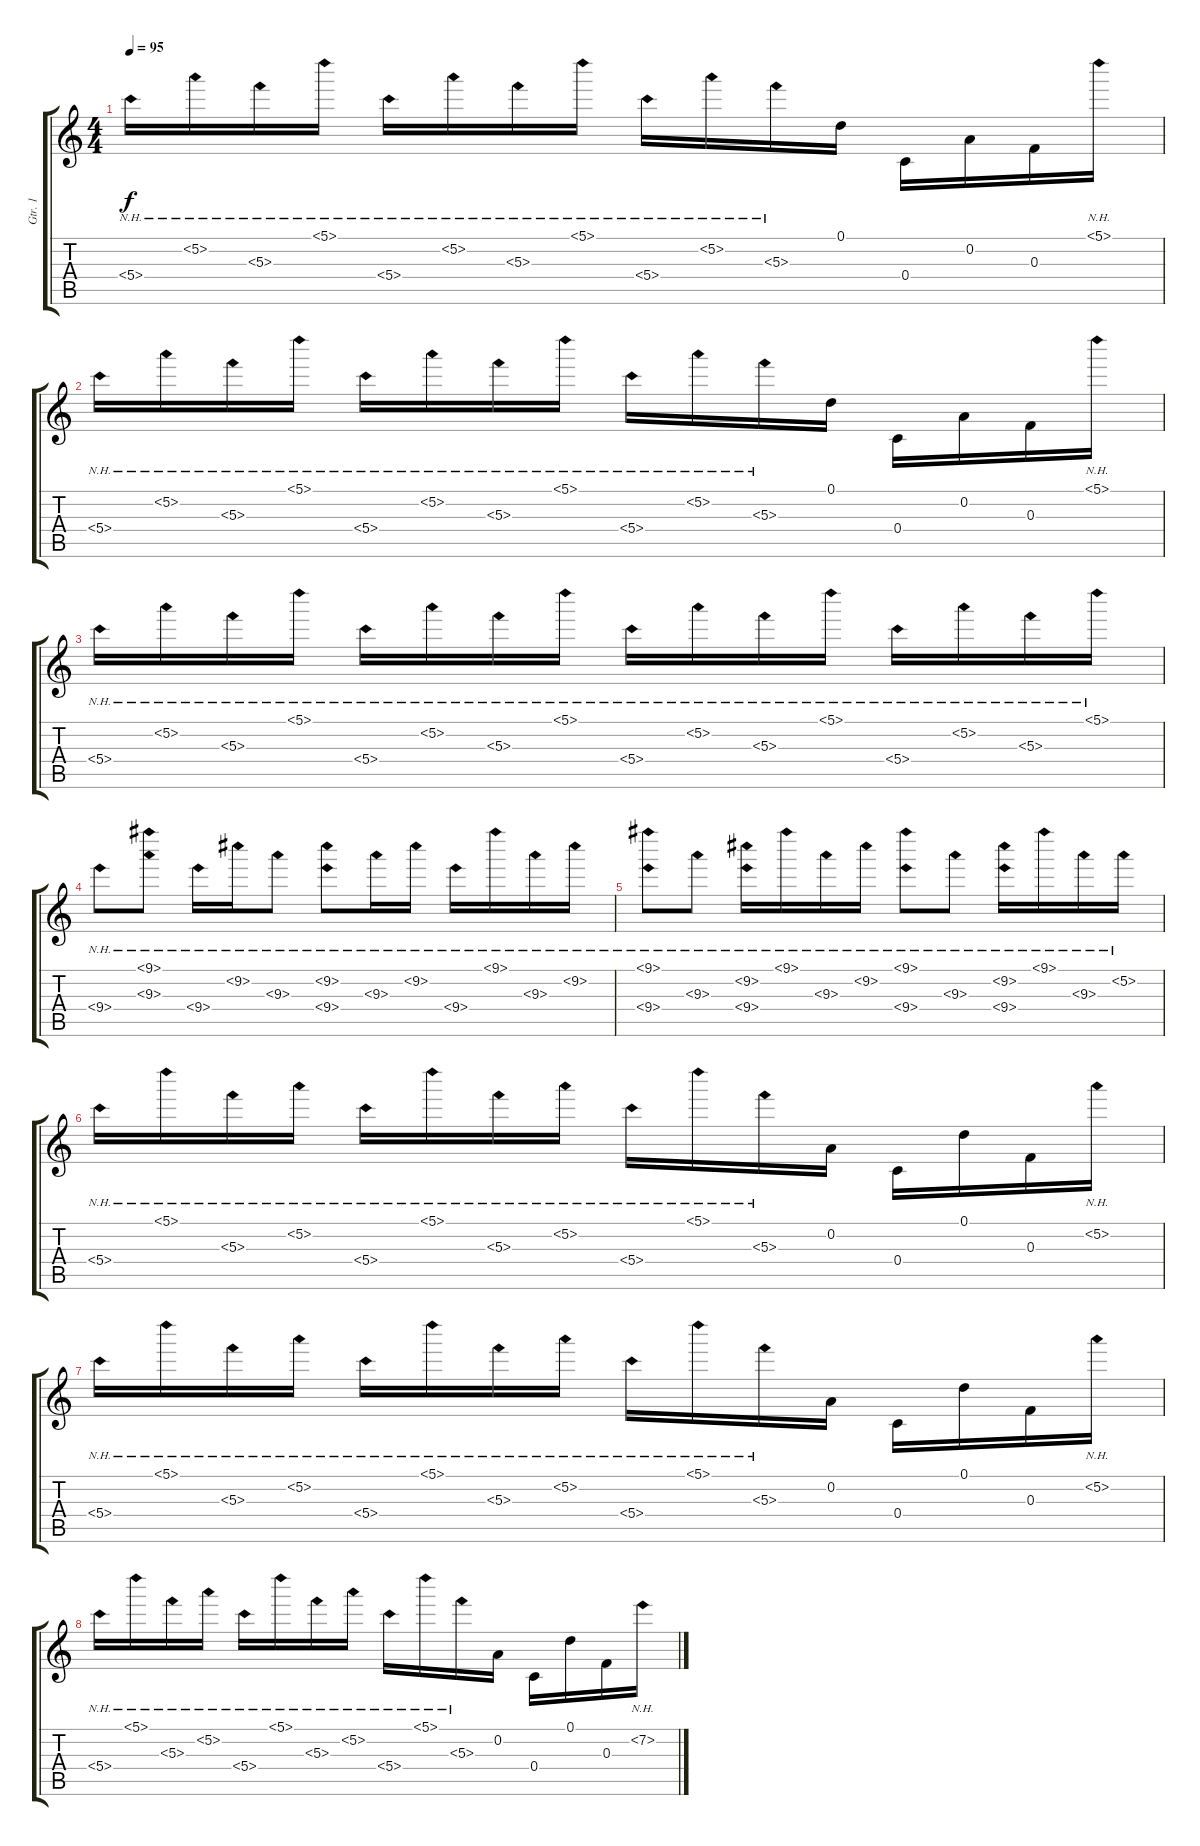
\track ("Gtr. 1" "Gtr. 1") {instrument acousticguitarsteel}
\staff {score tabs}
\tuning (D4 A3 F3 C3 G2 C2) {hide}
\ts (4 4)
\tempo 95
\clef g2
\ks c
5.4{nh}.16{dy f} 5.2{nh}.16 5.3{nh}.16 5.1{nh}.16 5.4{nh}.16 5.2{nh}.16 5.3{nh}.16 5.1{nh}.16 5.4{nh}.16 5.2{nh}.16 5.3{nh}.16 0.1.16 0.4.16 0.2.16 0.3.16 5.1{nh}.16 |
5.4{nh}.16 5.2{nh}.16 5.3{nh}.16 5.1{nh}.16 5.4{nh}.16 5.2{nh}.16 5.3{nh}.16 5.1{nh}.16 5.4{nh}.16 5.2{nh}.16 5.3{nh}.16 0.1.16 0.4.16 0.2.16 0.3.16 5.1{nh}.16 |
5.4{nh}.16 5.2{nh}.16 5.3{nh}.16 5.1{nh}.16 5.4{nh}.16 5.2{nh}.16 5.3{nh}.16 5.1{nh}.16 5.4{nh}.16 5.2{nh}.16 5.3{nh}.16 5.1{nh}.16 5.4{nh}.16 5.2{nh}.16 5.3{nh}.16 5.1{nh}.16 |
9.4{nh}.8 (9.1{nh} 9.3{nh}).8 9.4{nh}.16 9.2{nh}.16 9.3{nh}.8 (9.2{nh} 9.4{nh}).8 9.3{nh}.16 9.2{nh}.16 9.4{nh}.16 9.1{nh}.16 9.3{nh}.16 9.2{nh}.16 |
(9.1{nh} 9.4{nh}).8 9.3{nh}.8 (9.2{nh} 9.4{nh}).16 9.1{nh}.16 9.3{nh}.16 9.2{nh}.16 (9.1{nh} 9.4{nh}).8 9.3{nh}.8 (9.2{nh} 9.4{nh}).16 9.1{nh}.16 9.3{nh}.16 5.2{nh}.16 |
5.4{nh}.16 5.1{nh}.16 5.3{nh}.16 5.2{nh}.16 5.4{nh}.16 5.1{nh}.16 5.3{nh}.16 5.2{nh}.16 5.4{nh}.16 5.1{nh}.16 5.3{nh}.16 0.2.16 0.4.16 0.1.16 0.3.16 5.2{nh}.16 |
5.4{nh}.16 5.1{nh}.16 5.3{nh}.16 5.2{nh}.16 5.4{nh}.16 5.1{nh}.16 5.3{nh}.16 5.2{nh}.16 5.4{nh}.16 5.1{nh}.16 5.3{nh}.16 0.2.16 0.4.16 0.1.16 0.3.16 5.2{nh}.16 |
5.4{nh}.16 5.1{nh}.16 5.3{nh}.16 5.2{nh}.16 5.4{nh}.16 5.1{nh}.16 5.3{nh}.16 5.2{nh}.16 5.4{nh}.16 5.1{nh}.16 5.3{nh}.16 0.2.16 0.4.16 0.1.16 0.3.16 7.2{nh}.16
